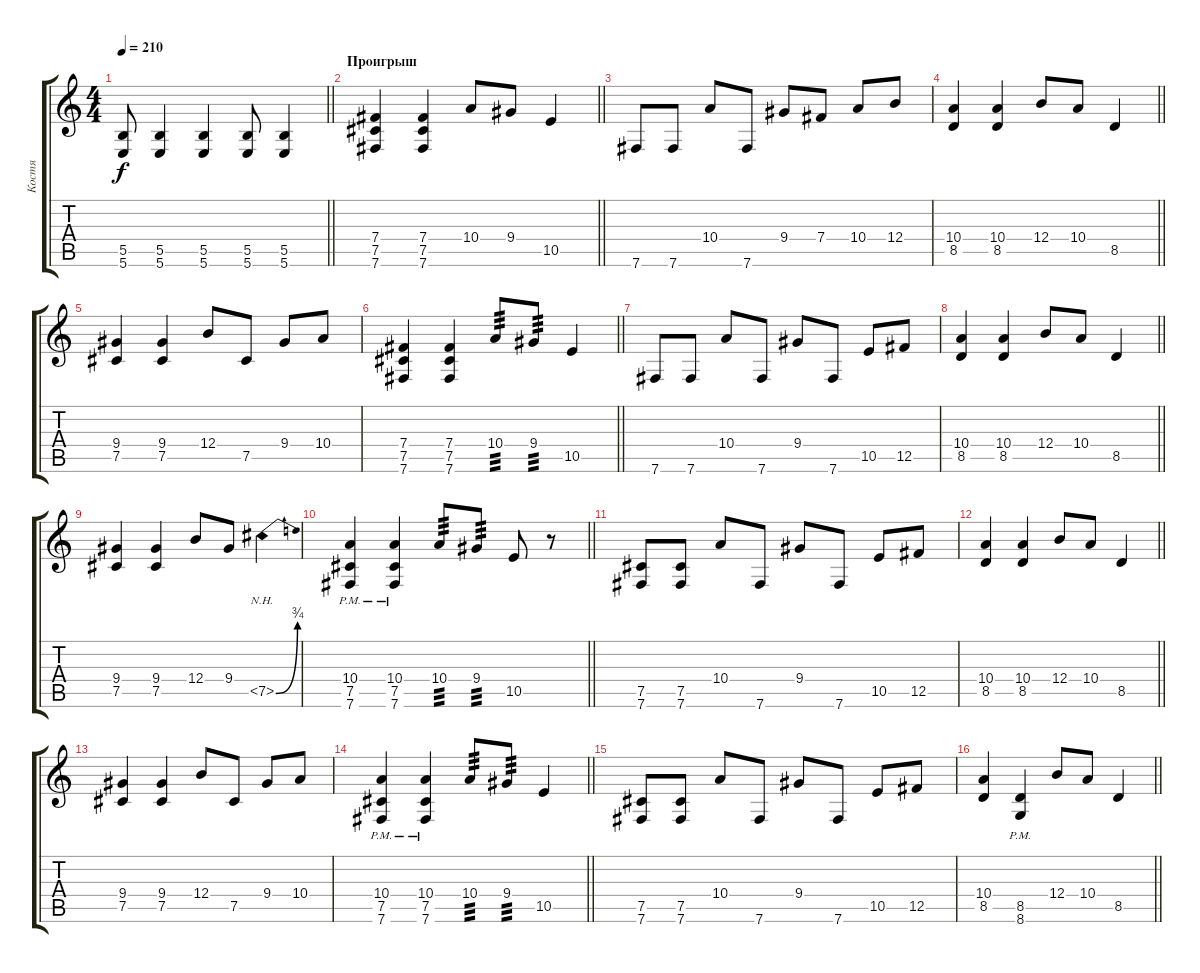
\track ("Костя" "Костя") {instrument distortionguitar}
\staff {score tabs}
\tuning (Db4 Ab3 E3 B2 Gb2 B1) {hide}
\ts (4 4)
\tempo 210
\clef g2
\barLineRight lightlight
\ks c
(5.5 5.6).8{dy f} (5.5 5.6).4 (5.5 5.6).4 (5.5 5.6).8 (5.5 5.6).4 |
\section ("" "Проигрыш")
\barLineRight lightlight
(7.4 7.5 7.6).4 (7.4 7.5 7.6).4 10.4.8 9.4.8 10.5.4 |
7.6.8 7.6.8 10.4.8 7.6.8 9.4.8 7.4.8 10.4.8 12.4.8 |
\barLineRight lightlight
(10.4 8.5).4 (10.4 8.5).4 12.4.8 10.4.8 8.5.4 |
(9.4 7.5).4 (9.4 7.5).4 12.4.8 7.5.8 9.4.8 10.4.8 |
\barLineRight lightlight
(7.4 7.5 7.6).4 (7.4 7.5 7.6).4 10.4.8{tp 3} 9.4.8{tp 3} 10.5.4 |
7.6.8 7.6.8 10.4.8 7.6.8 9.4.8 7.6.8 10.5.8 12.5.8 |
\barLineRight lightlight
(10.4 8.5).4 (10.4 8.5).4 12.4.8 10.4.8 8.5.4 |
(9.4 7.5).4 (9.4 7.5).4 12.4.8 9.4.8 7.5{be (bend 0 0 60 3) nh}.4 |
\barLineRight lightlight
(10.4 7.5 7.6{pm}).4 (10.4 7.5 7.6{pm}).4 10.4.8{tp 3} 9.4.8{tp 3} 10.5.8 r.8 |
(7.5 7.6).8 (7.5 7.6).8 10.4.8 7.6.8 9.4.8 7.6.8 10.5.8 12.5.8 |
\barLineRight lightlight
(10.4 8.5).4 (10.4 8.5).4 12.4.8 10.4.8 8.5.4 |
(9.4 7.5).4 (9.4 7.5).4 12.4.8 7.5.8 9.4.8 10.4.8 |
\barLineRight lightlight
(10.4 7.5 7.6{pm}).4 (10.4 7.5 7.6{pm}).4 10.4.8{tp 3} 9.4.8{tp 3} 10.5.4 |
(7.5 7.6).8 (7.5 7.6).8 10.4.8 7.6.8 9.4.8 7.6.8 10.5.8 12.5.8 |
\barLineRight lightlight
(10.4 8.5).4 (8.5 8.6{pm}).4 12.4.8 10.4.8 8.5.4
